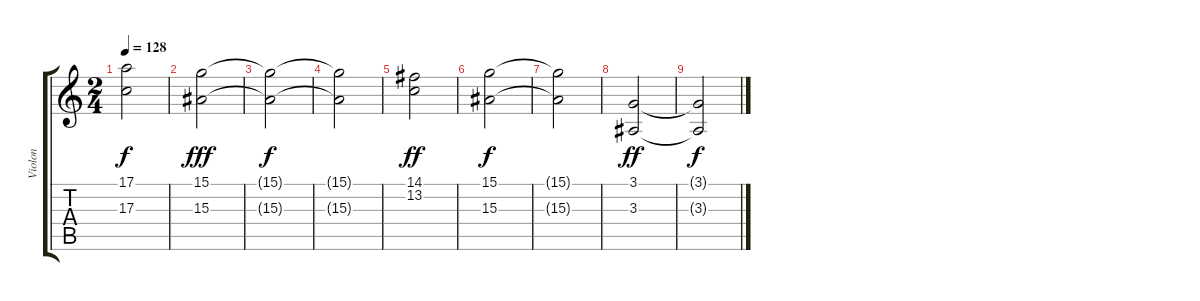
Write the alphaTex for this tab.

\track ("Violon" "Violon") {instrument violin}
\staff {score tabs}
\tuning (E4 B3 G3 D3 A2 E2) {hide}
\ts (2 4)
\tempo 128
\clef g2
\ks c
(17.1{t} 17.3{t}).2{dy f} |
(15.1 15.3).2{dy fff} |
(15.1{t} 15.3{t}).2{dy f} |
(15.1{t} 15.3{t}).2 |
(14.1 13.2).2{dy ff} |
(15.1 15.3).2{dy f volume 6} |
(15.1{t} 15.3{t}).2 |
(3.1 3.3).2{dy ff volume 4} |
(3.1{t} 3.3{t}).2{dy f}
